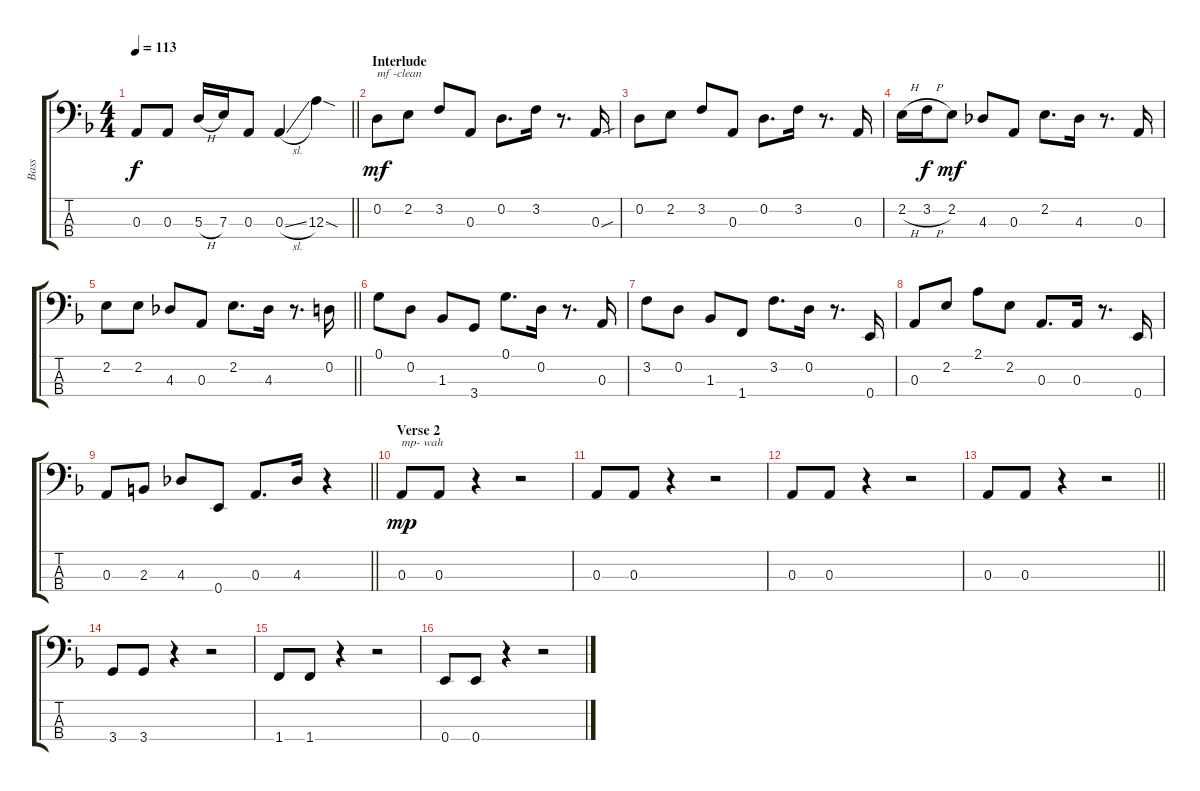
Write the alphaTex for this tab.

\track ("Bass " "Bass ") {instrument electricbassfinger}
\staff {score tabs}
\tuning (G2 D2 A1 E1) {hide}
\ts (4 4)
\tempo 113
\clef f4
\barLineRight lightlight
\ks dminor
0.3.8{dy f} 0.3.8 5.3{h}.16 7.3.16 0.3.8 0.3{sl}.4 12.3{sod}.4 |
\section ("" "Interlude")
0.2.8{txt "mf -clean" dy mf instrument electricbassfinger} 2.2.8 3.2.8 0.3.8 0.2.8{d} 3.2.16 r.8{d} 0.3{sou}.16 |
0.2.8 2.2.8 3.2.8 0.3.8 0.2.8{d} 3.2.16 r.8{d} 0.3.16 |
2.2{h}.16 3.2{h}.16{dy f} 2.2.8{dy mf} 4.3.8 0.3.8 2.2.8{d} 4.3.16 r.8{d} 0.3.16 |
\barLineRight lightlight
2.2.8 2.2.8 4.3.8 0.3.8 2.2.8{d} 4.3.16 r.8{d} 0.2.16 |
\section ("" "")
0.1.8 0.2.8 1.3.8 3.4.8 0.1.8{d} 0.2.16 r.8{d} 0.3.16 |
3.2.8 0.2.8 1.3.8 1.4.8 3.2.8{d} 0.2.16 r.8{d} 0.4.16 |
0.3.8 2.2.8 2.1.8 2.2.8 0.3.8{d} 0.3.16 r.8{d} 0.4.16 |
\barLineRight lightlight
0.3.8 2.3.8 4.3.8 0.4.8 0.3.8{d} 4.3.16 r.4 |
\section ("" "Verse 2")
0.3.8{txt "mp- wah" dy mp} 0.3.8 r.4 r.2 |
0.3.8 0.3.8 r.4 r.2 |
0.3.8 0.3.8 r.4 r.2 |
\barLineRight lightlight
0.3.8 0.3.8 r.4 r.2 |
\section ("" "")
3.4.8 3.4.8 r.4 r.2 |
1.4.8 1.4.8 r.4 r.2 |
0.4.8 0.4.8 r.4 r.2
